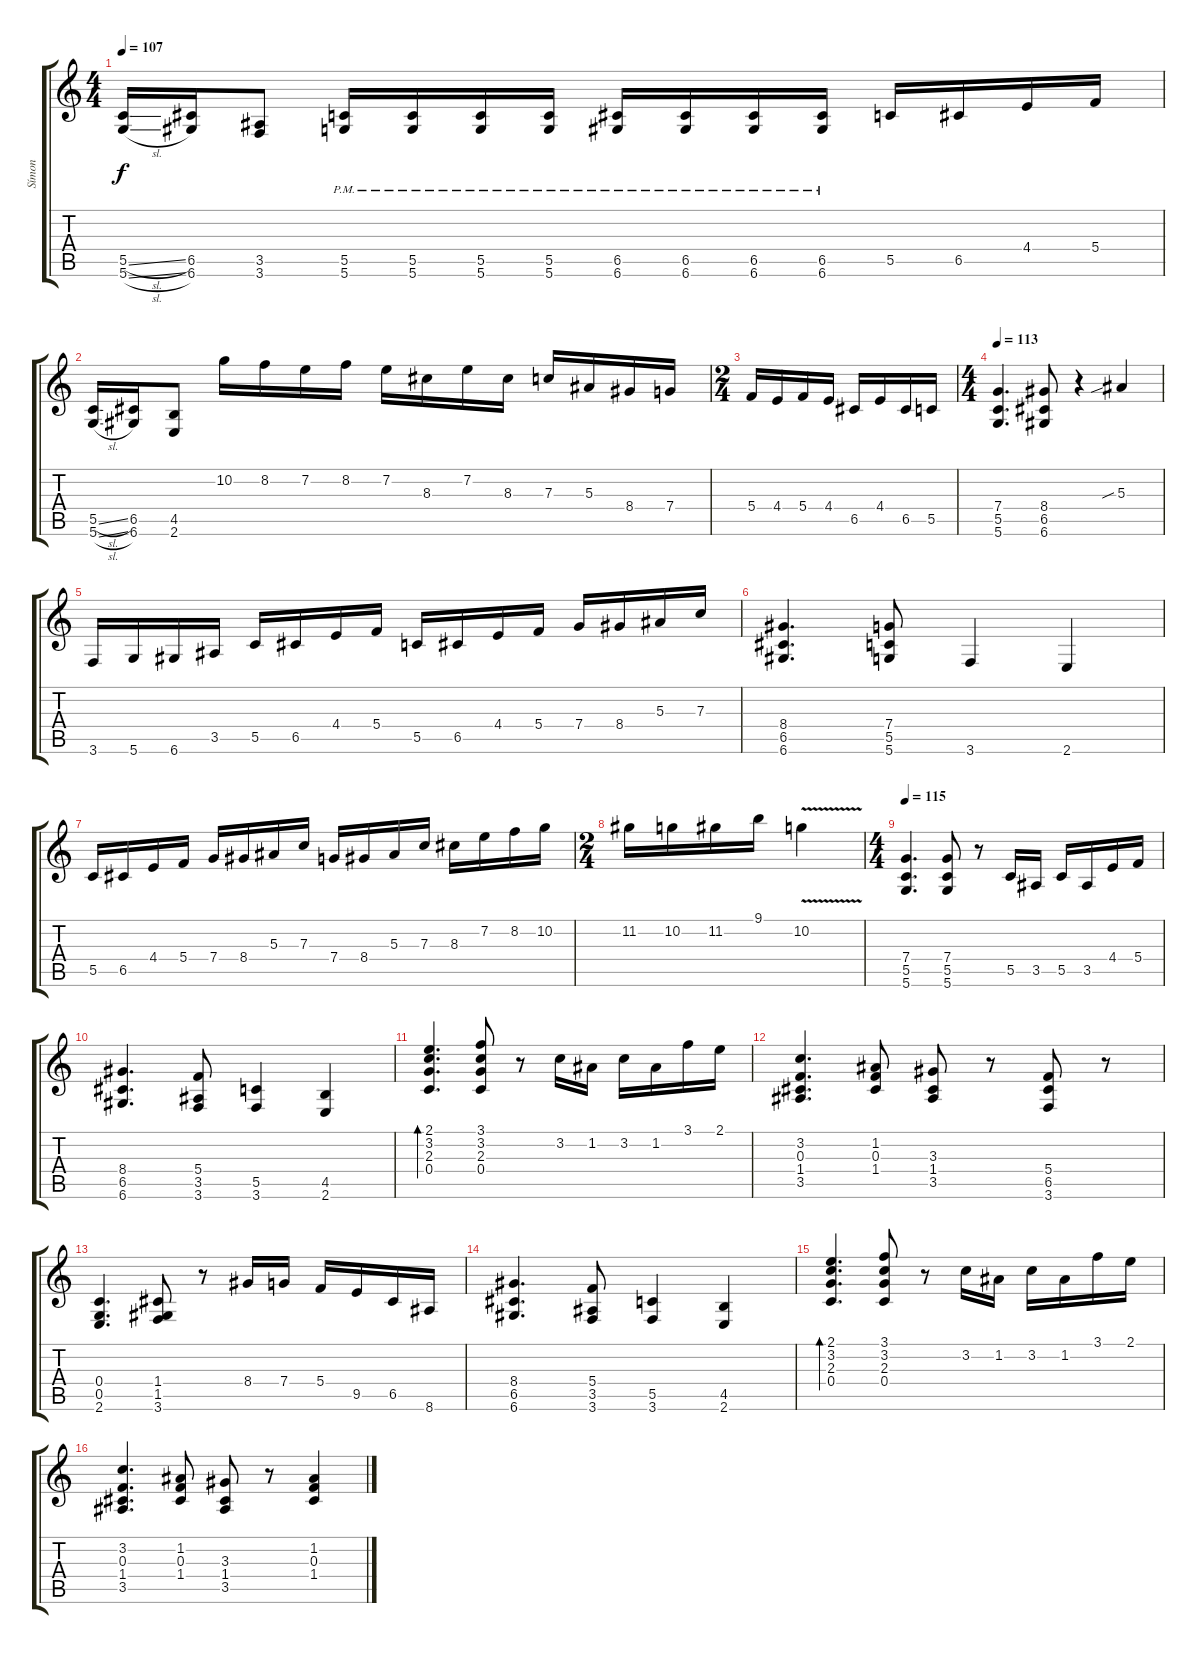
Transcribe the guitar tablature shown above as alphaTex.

\track ("Símon" "Símon") {instrument distortionguitar}
\staff {score tabs}
\tuning (D4 A3 F3 C3 G2 D2) {hide}
\ts (4 4)
\tempo 107
\clef g2
\ks c
(5.5{sl} 5.6{sl}).16{dy f} (6.5 6.6).16 (3.5 3.6).8 (5.5{pm} 5.6{pm}).16 (5.5{pm} 5.6{pm}).16 (5.5{pm} 5.6{pm}).16 (5.5{pm} 5.6{pm}).16 (6.5{pm} 6.6{pm}).16 (6.5{pm} 6.6{pm}).16 (6.5{pm} 6.6{pm}).16 (6.5{pm} 6.6{pm}).16 5.5.16 6.5.16 4.4.16 5.4.16 |
(5.5{sl} 5.6{sl}).16 (6.5 6.6).16 (4.5 2.6).8 10.2.16 8.2.16 7.2.16 8.2.16 7.2.16 8.3.16 7.2.16 8.3.16 7.3.16 5.3.16 8.4.16 7.4.16 |
\ts (2 4)
5.4.16 4.4.16 5.4.16 4.4.16 6.5.16 4.4.16 6.5.16 5.5.16 |
\ts (4 4)
\tempo 113
(7.4 5.5 5.6).4{d} (8.4 6.5 6.6).8 r.4 5.3{sib}.4 |
3.6.16 5.6.16 6.6.16 3.5.16 5.5.16 6.5.16 4.4.16 5.4.16 5.5.16 6.5.16 4.4.16 5.4.16 7.4.16 8.4.16 5.3.16 7.3.16 |
(8.4 6.5 6.6).4{d} (7.4 5.5 5.6).8 3.6.4 2.6.4 |
5.5.16 6.5.16 4.4.16 5.4.16 7.4.16 8.4.16 5.3.16 7.3.16 7.4.16 8.4.16 5.3.16 7.3.16 8.3.16 7.2.16 8.2.16 10.2.16 |
\ts (2 4)
11.2.16 10.2.16 11.2.16 9.1.16 10.2{v}.4 |
\ts (4 4)
\tempo 115
(7.4 5.5 5.6).4{d} (7.4 5.5 5.6).8 r.8 5.5.16 3.5.16 5.5.16 3.5.16 4.4.16 5.4.16 |
(8.4 6.5 6.6).4{d} (5.4 3.5 3.6).8 (5.5 3.6).4 (4.5 2.6).4 |
(2.1 3.2 2.3 0.4).4{d bd 240} (3.1 3.2 2.3 0.4).8 r.8 3.2.16 1.2.16 3.2.16 1.2.16 3.1.16 2.1.16 |
(3.2 0.3 1.4 3.5).4{d} (1.2 0.3 1.4).8 (3.3 1.4 3.5).8 r.8 (5.4 6.5 3.6).8 r.8 |
(0.4 0.5 2.6).4{d} (1.4 1.5 3.6).8 r.8 8.4.16 7.4.16 5.4.16 9.5.16 6.5.16 8.6.16 |
(8.4 6.5 6.6).4{d} (5.4 3.5 3.6).8 (5.5 3.6).4 (4.5 2.6).4 |
(2.1 3.2 2.3 0.4).4{d bd 240} (3.1 3.2 2.3 0.4).8 r.8 3.2.16 1.2.16 3.2.16 1.2.16 3.1.16 2.1.16 |
(3.2 0.3 1.4 3.5).4{d} (1.2 0.3 1.4).8 (3.3 1.4 3.5).8 r.8 (1.2 0.3 1.4).4
